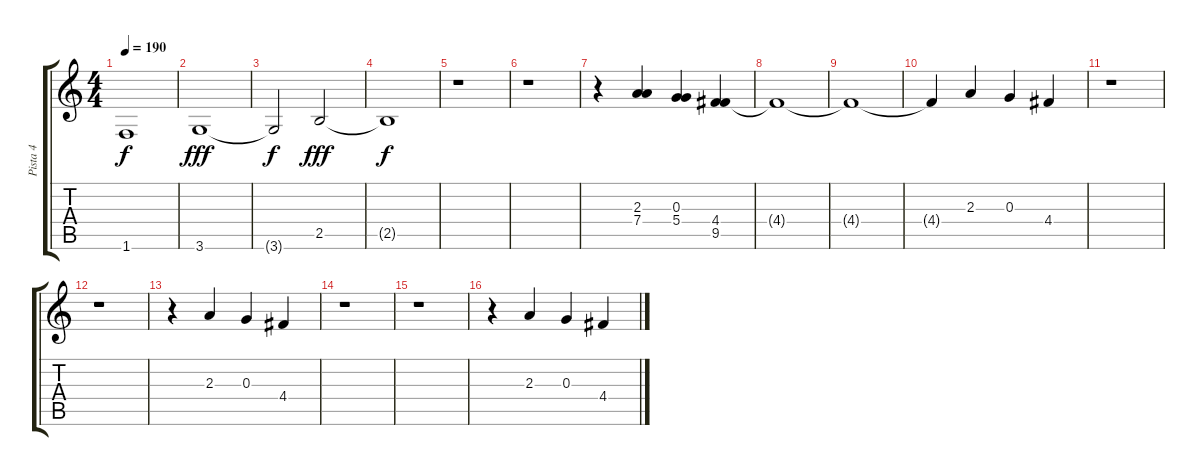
\track ("Pista 4" "Pista 4") {instrument distortionguitar}
\staff {score tabs}
\tuning (E4 B3 G3 D3 A2 E2) {hide}
\ts (4 4)
\tempo 190
\clef g2
\ks c
1.6{t}.1{dy f} |
3.6.1{dy fff} |
3.6{t}.2{dy f} 2.5.2{dy fff} |
2.5{t}.1{dy f} |
r.1 |
r.1 |
r.4 (2.3 7.4).4 (0.3 5.4).4 (4.4 9.5).4 |
4.4{t}.1 |
4.4{t}.1 |
4.4{t}.4 2.3.4 0.3.4 4.4.4 |
r.1 |
r.1 |
r.4 2.3.4 0.3.4 4.4.4 |
r.1 |
r.1 |
r.4 2.3.4 0.3.4 4.4.4
